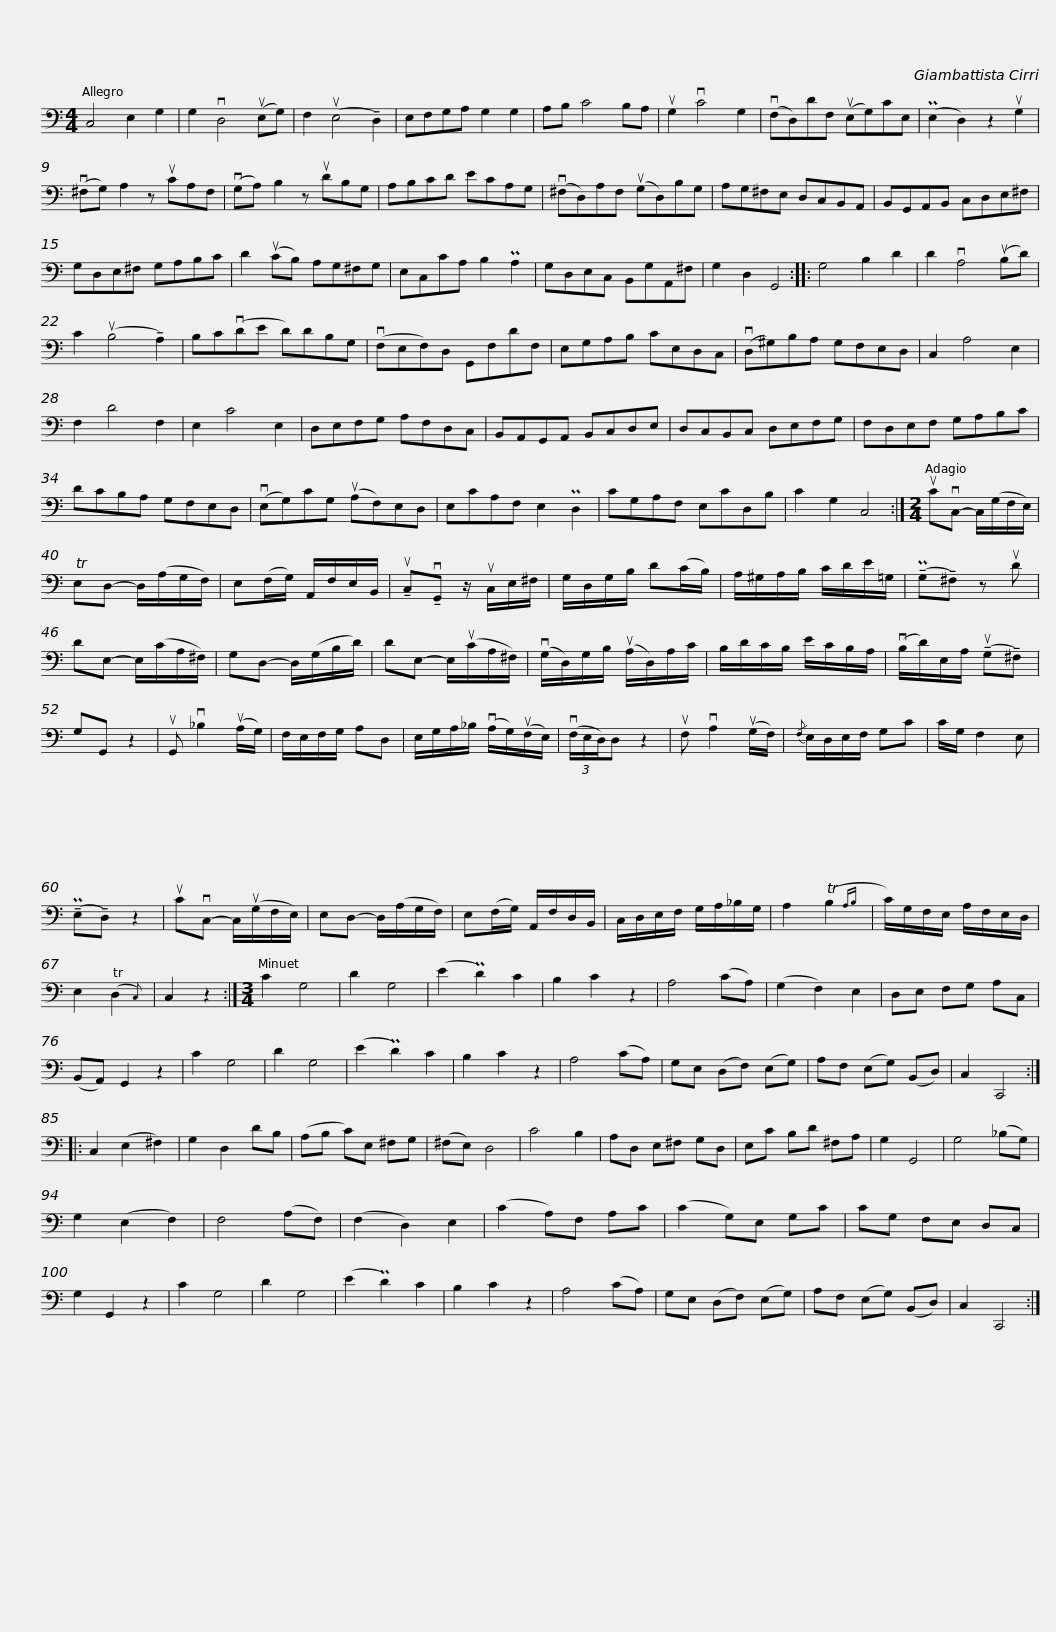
X:1
L:1/8
M:4/4
I:linebreak $
K:C
V:1 bass
V:1
 C,4 E,2 G,2 | G,2 vD,4 (uE,G,) | F,2 (uE,4 !tenuto!D,2) | E,F,G,A, G,2 G,2 | A,B, C4 B,A, | %5
 uG,2 vC4 G,2 | (vF,D,)DF, (uE,G,)CE, | (PE,2 D,2) z2 uG,2 | (v^F,G,) A,2 z uCA,F, |$ (vG,A,) B,2 z uDB,G, | %10
 A,B,CD ECA,G, | (v^F,D,)A,F, (uG,D,)B,G, | A,G,^F,E, D,C,B,,A,, | B,,G,,A,,B,, C,D,E,^F, |$ G,D,E,^F, G,A,B,C | %15
 D2 (uCB,) A,G,^F,G, | E,C,CA, B,2 PA,2 | G,D,E,C, B,,G,A,,^F, | G,2 D,2 G,,4 :: G,4 B,2 D2 | %20
 D2 vA,4 (uB,D) |$ C2 (uB,4 !tenuto!A,2) | B,C(vDE D)DB,G, | (vF,E,F,)D, G,,F,DF, | E,G,A,B, CE,D,C, | %25
 (vD,^G,)B,A, G,F,E,D, | C,2 A,4 E,2 | F,2 D4 F,2 |$ E,2 C4 E,2 | D,E,F,G, A,F,D,C, | %30
 B,,A,,G,,A,, B,,C,D,E, | D,C,B,,C, D,E,F,G, | F,D,E,F, G,A,B,C | DCB,A, G,F,E,D, |$ (vE,G,)CG, (uA,F,)E,D, | %35
 E,CA,F, E,2 PD,2 | CG,A,F, E,CD,B, | C2 G,2 C,4 :|$[M:2/4] uCvC,- C,/(G,/F,/E,/) | TE,D,- D,/(A,/G,/F,/) | %40
 E,(F,/G,/) A,,/F,/E,/B,,/ | !tenuto!uC,!tenuto!vG,, z/ uC,/E,/^F,/ | G,/D,/G,/B,/ D(C/B,/) | A,/^G,/A,/B,/ C/D/E/=G,/ | (!tenuto!PG,!tenuto!^F,) z uD |$ %45
 DE,- E,/(C/A,/^F,/) | G,D,- D,/(G,/B,/D/) | DE,- E,/(uC/A,/^F,/) | (vG,/D,/)G,/B,/ (uA,/D,/)A,/C/ | B,/D/C/B,/ E/C/B,/A,/ | %50
 (vB,/D/)E,/A,/ (!tenuto!uG,!tenuto!^F,) | G,G,, z2 |$ uG,, v_B,2 (uA,/G,/) | F,/E,/F,/G,/ A,D, | E,/G,/A,/_B,/ (vA,/G,/)(uF,/E,/) | %55
 (3(vF,/E,/D,/)D, z2 | uF, vA,2 (uG,/F,/) |{/F,} E,/D,/E,/F,/ G,C | C/G,/ F,2 E, | (!tenuto!PE,!tenuto!D,) z2 | %60
 uCvC,- C,/(uG,/F,/E,/) |$ E,D,- D,/(A,/G,/F,/) | E,(F,/G,/) A,,/F,/D,/B,,/ | C,/D,/E,/F,/ G,/A,/_B,/G,/ | A,2 (TB,2{A,B,} | %65
 C/)G,/F,/E,/ A,/F,/E,/D,/ | E,2 (TD,2{C,)} | C,2 z2 :|$[M:3/4] C2 G,4 | D2 G,4 | %70
 (E2 PD2) C2 | B,2 C2 z2 | A,4 (CA,) | (G,2 F,2) E,2 | D,E, F,G, A,C, | %75
 (B,,A,,) G,,2 z2 | C2 G,4 | D2 G,4 |$ (E2 PD2) C2 | B,2 C2 z2 | %80
 A,4 (CA,) | G,E, (D,F,) (E,G,) | A,F, (E,G,) (B,,D,) | C,2 C,,4 :: C,2 (E,2 ^F,2) | %85
 G,2 D,2 DB, | (A,B, C)E, ^F,G, |$ (^F,E,) D,4 | C4 B,2 | A,D, E,^F, G,D, | %90
 E,C B,D ^F,A, | G,2 G,,4 | G,4 (_B,G,) | G,2 (E,2 F,2) | F,4 (A,F,) | %95
 (F,2 D,2) E,2 | (C2 A,)F, A,C |$ (C2 G,)E, G,C | CG, F,E, D,C, | G,2 G,,2 z2 | %100
 C2 G,4 | D2 G,4 | (E2 PD2) C2 | B,2 C2 z2 | A,4 (CA,) | %105
 G,E, (D,F,) (E,G,) | A,F, (E,G,) (B,,D,) |$ C,2 C,,4 :| %108
